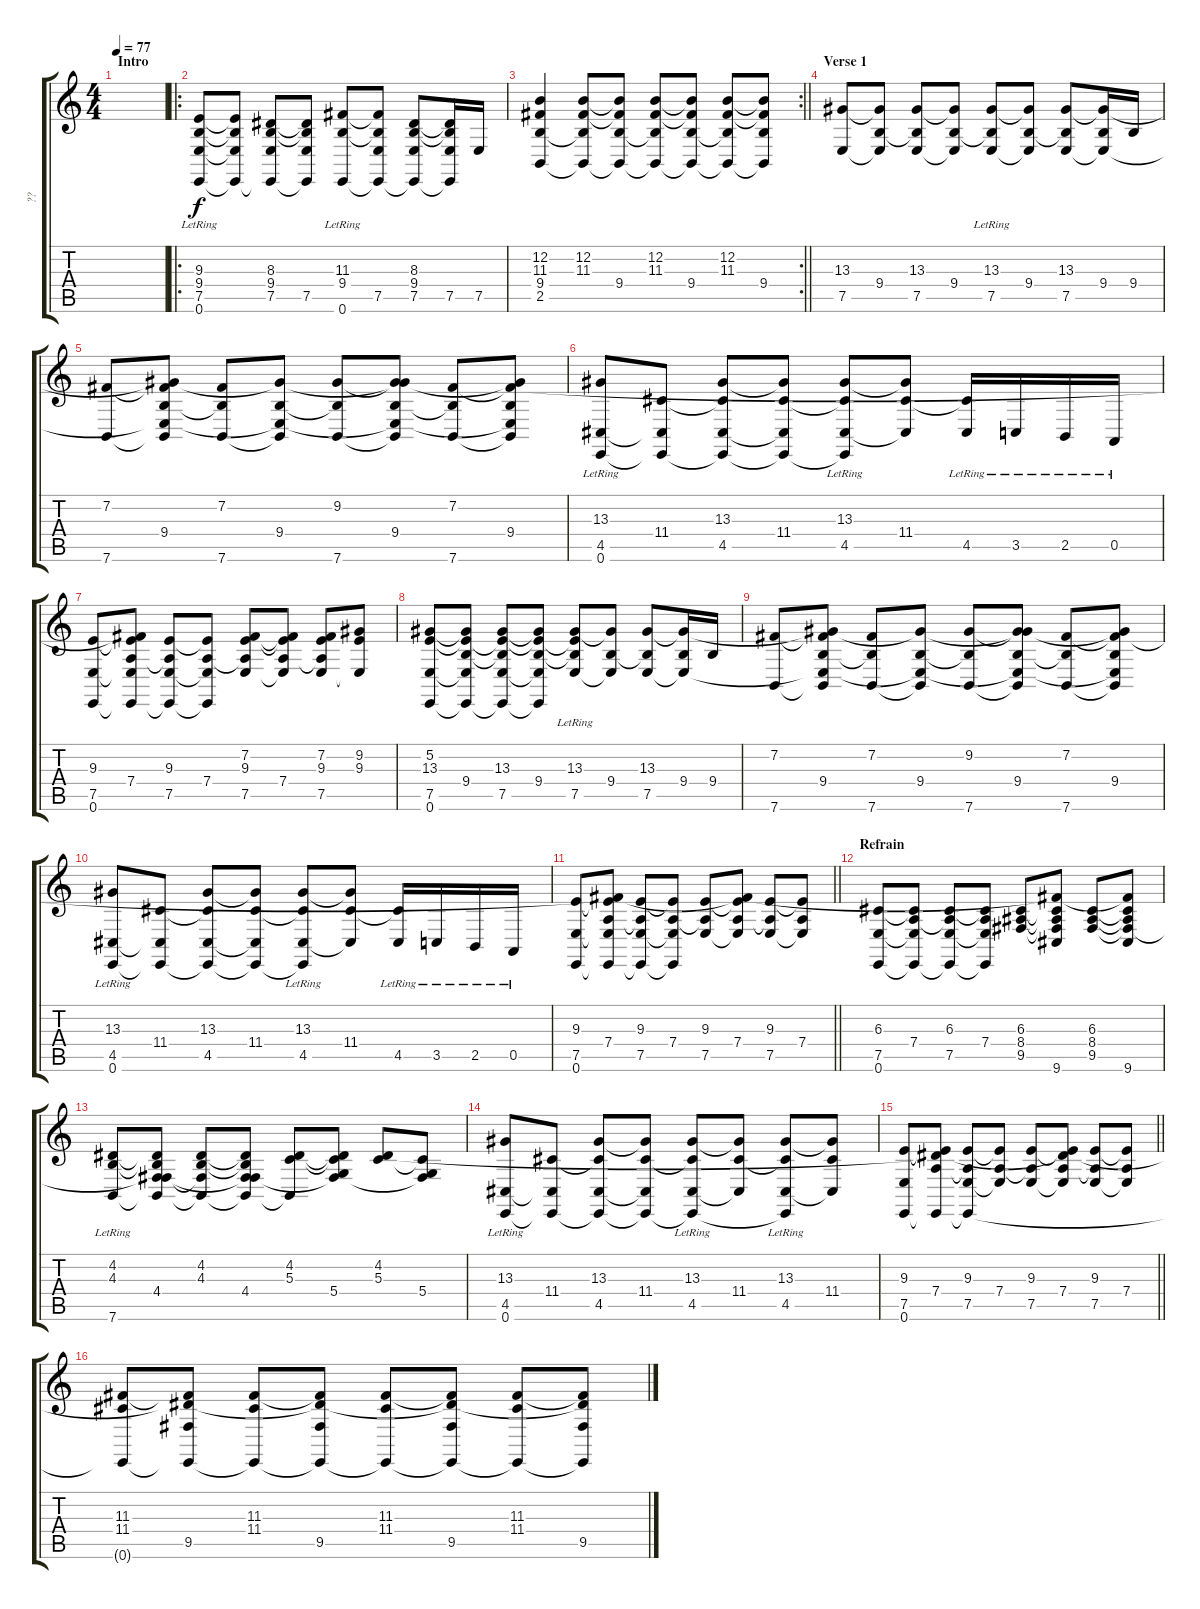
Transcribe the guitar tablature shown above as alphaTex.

\track ("??" "??") {instrument acousticgrandpiano}
\staff {score tabs}
\tuning (E4 B3 G3 D3 A2 E2) {hide}
\ts (4 4)
\section ("" "Intro")
\tempo 77
\clef g2
\ks c
|
\ro
(9.3{lr} 9.4{lr} 7.5 0.6{lr}).8 (9.3{t} 9.4{t} 7.5{t} 0.6{t}).8 (8.3 9.4 7.5 0.6{t}).8 (8.3{t} 9.4{t} 7.5 0.6{t}).8 (11.3 9.4 0.6{lr}).8 (11.3{t} 9.4{t} 7.5 0.6{t}).8 (8.3 9.4 7.5 0.6{t}).8 (8.3{t} 9.4{t} 7.5 0.6{t}).16 7.5.16 |
\rc 2
\barLineRight lightlight
(12.2 11.3 9.4 2.5).4 (12.2 11.3 9.4{t} 2.5{t}).8 (12.2{t} 11.3{t} 9.4 2.5{t}).8 (12.2 11.3 9.4{t} 2.5{t}).8 (12.2{t} 11.3{t} 9.4 2.5{t}).8 (12.2 11.3 9.4{t} 2.5{t}).8 (12.2{t} 11.3{t} 9.4 2.5{t}).8 |
\section ("" "Verse 1")
(13.3 7.5).8 (13.3{t} 9.4 7.5{t}).8 (13.3 9.4{t} 7.5).8 (13.3{t} 9.4 7.5{t}).8 (13.3{lr} 9.4{t} 7.5).8 (13.3{t} 9.4 7.5{t}).8 (13.3 9.4{t} 7.5).8 (13.3{t} 9.4 7.5{t}).16 9.4.16 |
(7.2 7.6).8 (7.2{t} 13.3{t} 9.4 7.5{t} 7.6{t}).8 (7.2 9.4{t} 7.6).8 (13.3{t} 9.4 7.5{t} 7.6{t}).8 (9.2 9.4{t} 7.6).8 (9.2{t} 13.3{t} 9.4 7.5{t} 7.6{t}).8 (7.2 9.4{t} 7.6).8 (7.2{t} 13.3{t} 9.4 7.5{t} 7.6{t}).8 |
(13.3 4.5{lr} 0.6).8 (11.4 4.5{t} 0.6{t}).8 (13.3 11.4{t} 4.5 0.6{t}).8 (13.3{t} 11.4 4.5{t} 0.6{t}).8 (13.3 11.4{t} 4.5{lr} 0.6{t}).8 (13.3{t} 11.4 4.5{t}).8 (11.4{t} 4.5{lr}).16 3.5{lr}.16 2.5{lr}.16 0.5{lr}.16 |
(9.3 7.5 0.6).8 (7.2{t} 9.3{t} 7.4 7.5{t} 0.6{t}).8 (9.3 7.4{t} 7.5 0.6{t}).8 (9.3{t} 7.4 7.5{t} 0.6{t}).8 (7.2 9.3 7.4{t} 7.5).8 (7.2{t} 9.3{t} 7.4 7.5{t}).8 (7.2 9.3 7.4{t} 7.5).8 (9.2 9.3 7.5{t}).8 |
(5.2 13.3 7.5 0.6).8 (5.2{t} 13.3{t} 9.4 7.5{t} 0.6{t}).8 (5.2{t} 13.3 9.4{t} 7.5 0.6{t}).8 (5.2{t} 13.3{t} 9.4 7.5{t} 0.6{t}).8 (5.2{t} 13.3{lr} 9.4{t} 7.5).8 (13.3{t} 9.4 7.5{t}).8 (13.3 9.4{t} 7.5).8 (13.3{t} 9.4 7.5{t}).16 9.4.16 |
(7.2 7.6).8 (7.2{t} 13.3{t} 9.4 7.5{t} 7.6{t}).8 (7.2 9.4{t} 7.6).8 (13.3{t} 9.4 7.5{t} 7.6{t}).8 (9.2 9.4{t} 7.6).8 (9.2{t} 13.3{t} 9.4 7.5{t} 7.6{t}).8 (7.2 9.4{t} 7.6).8 (7.2{t} 13.3{t} 9.4 7.5{t} 7.6{t}).8 |
(13.3 4.5{lr} 0.6).8 (11.4 4.5{t} 0.6{t}).8 (13.3 11.4{t} 4.5 0.6{t}).8 (13.3{t} 11.4 4.5{t} 0.6{t}).8 (13.3 11.4{t} 4.5{lr} 0.6{t}).8 (13.3{t} 11.4 4.5{t}).8 (11.4{t} 4.5{lr}).16 3.5{lr}.16 2.5{lr}.16 0.5{lr}.16 |
\barLineRight lightlight
(9.3 7.5 0.6).8 (7.2{t} 9.3{t} 7.4 7.5{t} 0.6{t}).8 (9.3 7.4{t} 7.5 0.6{t}).8 (9.3{t} 7.4 7.5{t} 0.6{t}).8 (9.3 7.4{t} 7.5).8 (7.2{t} 9.3{t} 7.4 7.5{t}).8 (9.3 7.4{t} 7.5).8 (9.3{t} 7.4 7.5{t}).8 |
\section ("" "Refrain")
(6.3 7.5 0.6).8 (6.3{t} 7.4 7.5{t} 0.6{t}).8 (6.3 7.4{t} 7.5 0.6{t}).8 (6.3{t} 7.4 7.5{t} 0.6{t}).8 (6.3 8.4 9.5).8 (7.2{t} 6.3{t} 8.4{t} 9.5{t} 9.6).8 (6.3 8.4 9.5).8 (7.2{t} 6.3{t} 8.4{t} 9.5{t} 9.6).8 |
(4.2 4.3 7.6{lr}).8 (4.2{t} 4.3{t} 4.4 9.5{t} 7.6{t}).8 (4.2 4.3 4.4{t} 7.6{t}).8 (4.2{t} 4.3{t} 4.4 9.5{t} 7.6{t}).8 (4.2 5.3 7.6{t}).8 (4.2{t} 5.3{t} 5.4 9.5{t}).8 (4.2 5.3).8 (5.3{t} 5.4 9.5{t}).8 |
(13.3 4.5{lr} 0.6).8 (11.4 4.5{t} 0.6{t}).8 (13.3 11.4{t} 4.5 0.6{t}).8 (13.3{t} 11.4 4.5{t} 0.6{t}).8 (13.3 11.4{t} 4.5{lr} 0.6{t}).8 (13.3{t} 11.4 4.5{t}).8 (13.3 11.4{t} 4.5{lr} 0.6{t}).8 (13.3{t} 11.4 4.5{t}).8 |
\barLineRight lightlight
(9.3 7.5 0.6).8 (4.2{t} 9.3{t} 7.4 0.6{t}).8 (9.3 7.4{t} 7.5 0.6{t}).8 (9.3{t} 7.4 7.5{t}).8 (9.3 7.4{t} 7.5).8 (4.2{t} 9.3{t} 7.4 7.5{t}).8 (9.3 7.4{t} 7.5).8 (9.3{t} 7.4 7.5{t}).8 |
(11.3 11.4 0.6{t}).8 (4.2{t} 11.3{t} 9.5 0.6{t}).8 (11.3 11.4 0.6{t}).8 (4.2{t} 11.3{t} 9.5 0.6{t}).8 (11.3 11.4 0.6{t}).8 (4.2{t} 11.3{t} 9.5 0.6{t}).8 (11.3 11.4 0.6{t}).8 (4.2{t} 11.3{t} 9.5 0.6{t}).8
